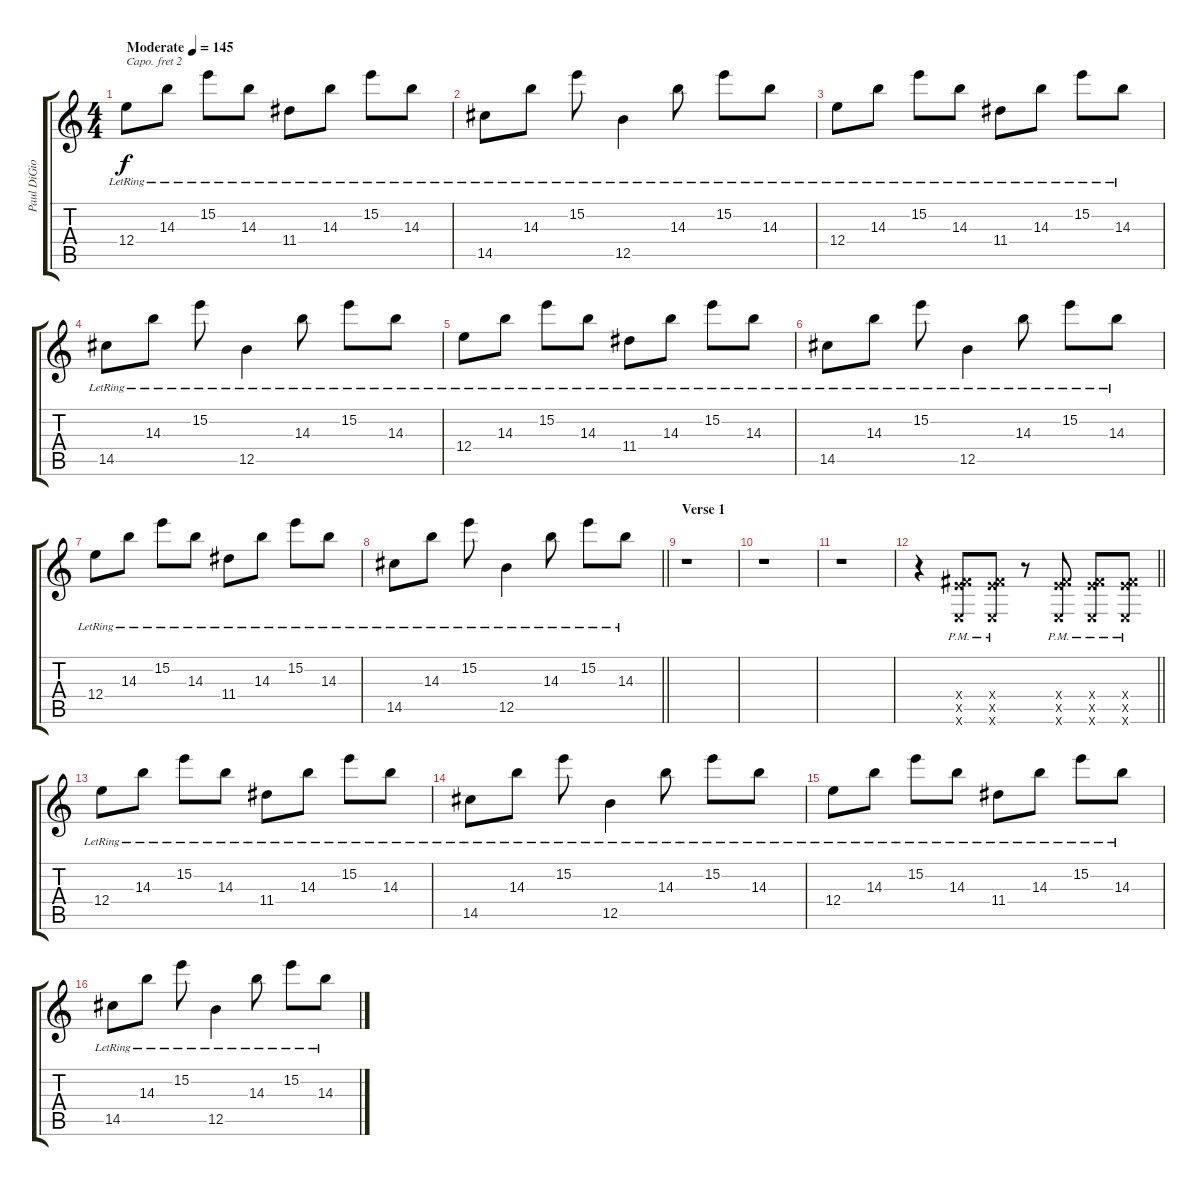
\track ("Paul DiGiovanni (Lead Guitar)" "Paul DiGio") {instrument overdrivenguitar}
\staff {score tabs}
\capo 2
\tuning (E4 B3 G3 D3 A2 D2) {hide}
\ts (4 4)
\tempo (145 "Moderate")
\clef g2
\ks c
12.4{lr}.8{dy f instrument overdrivenguitar} 14.3{lr}.8 15.2{lr}.8 14.3{lr}.8 11.4{lr}.8 14.3{lr}.8 15.2{lr}.8 14.3{lr}.8 |
14.5{lr}.8 14.3{lr}.8 15.2{lr}.8 12.5{lr}.4 14.3{lr}.8 15.2{lr}.8 14.3{lr}.8 |
12.4{lr}.8 14.3{lr}.8 15.2{lr}.8 14.3{lr}.8 11.4{lr}.8 14.3{lr}.8 15.2{lr}.8 14.3{lr}.8 |
14.5{lr}.8 14.3{lr}.8 15.2{lr}.8 12.5{lr}.4 14.3{lr}.8 15.2{lr}.8 14.3{lr}.8 |
12.4{lr}.8 14.3{lr}.8 15.2{lr}.8 14.3{lr}.8 11.4{lr}.8 14.3{lr}.8 15.2{lr}.8 14.3{lr}.8 |
14.5{lr}.8 14.3{lr}.8 15.2{lr}.8 12.5{lr}.4 14.3{lr}.8 15.2{lr}.8 14.3{lr}.8 |
12.4{lr}.8 14.3{lr}.8 15.2{lr}.8 14.3{lr}.8 11.4{lr}.8 14.3{lr}.8 15.2{lr}.8 14.3{lr}.8 |
\barLineRight lightlight
14.5{lr}.8 14.3{lr}.8 15.2{lr}.8 12.5{lr}.4 14.3{lr}.8 15.2{lr}.8 14.3{lr}.8 |
\section ("" "Verse 1")
r.1 |
r.1 |
r.1 |
\barLineRight lightlight
r.4 (0.4{x} 7.5{pm x} 0.6{pm x}).8{balance 1 instrument overdrivenguitar} (0.4{x} 7.5{pm x} 0.6{pm x}).8 r.8 (0.4{x} 7.5{pm x} 0.6{pm x}).8 (0.4{x} 7.5{pm x} 0.6{pm x}).8 (0.4{x} 7.5{pm x} 0.6{pm x}).8 |
12.4{lr}.8{balance 14 instrument overdrivenguitar} 14.3{lr}.8 15.2{lr}.8 14.3{lr}.8 11.4{lr}.8 14.3{lr}.8 15.2{lr}.8 14.3{lr}.8 |
14.5{lr}.8 14.3{lr}.8 15.2{lr}.8 12.5{lr}.4 14.3{lr}.8 15.2{lr}.8 14.3{lr}.8 |
12.4{lr}.8 14.3{lr}.8 15.2{lr}.8 14.3{lr}.8 11.4{lr}.8 14.3{lr}.8 15.2{lr}.8 14.3{lr}.8 |
14.5{lr}.8 14.3{lr}.8 15.2{lr}.8 12.5{lr}.4 14.3{lr}.8 15.2{lr}.8 14.3{lr}.8
